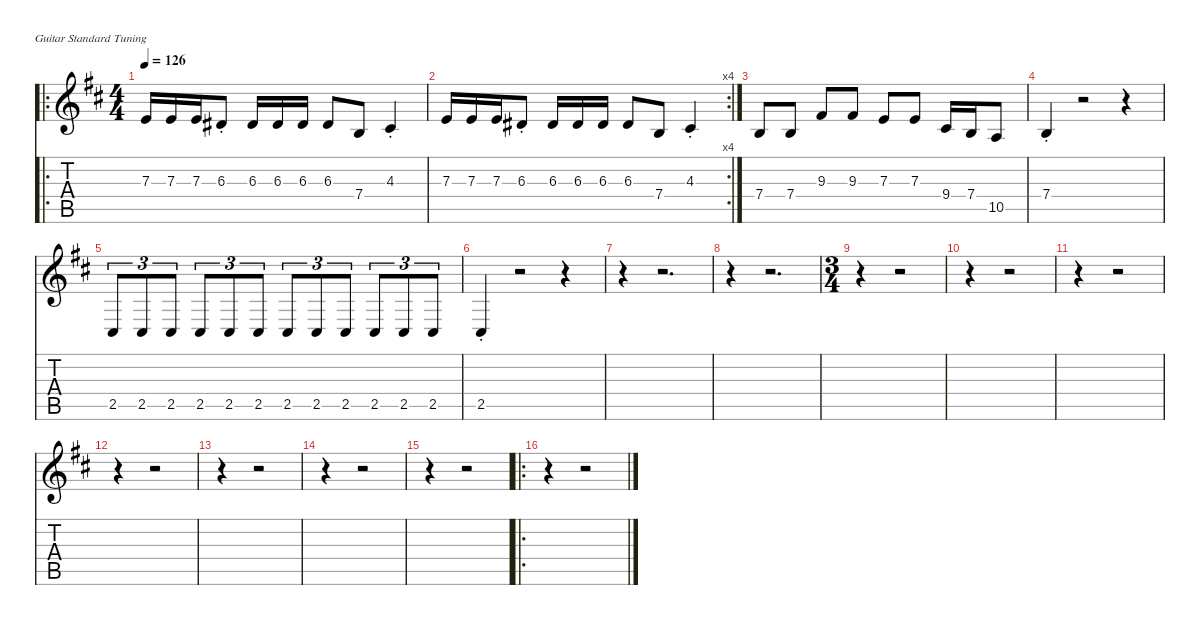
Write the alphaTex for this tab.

\defaultSystemsLayout 4
\hideDynamics
\bracketExtendMode nobrackets
\singleTrackTrackNamePolicy hidden
\multiTrackTrackNamePolicy hidden
\firstSystemTrackNameMode fullname
\firstSystemTrackNameOrientation horizontal
\otherSystemsTrackNameOrientation horizontal
\track ("Trumpet" "tpt.") {instrument trumpet}
\staff {score tabs}
\tuning (E4 B3 G3 D3 A2 E2)
\displaytranspose 2
\ro
\ts (4 4)
\tempo 126
\clef g2
\ks d
7.3{acc forcenatural}.16{dy f beam Up} 7.3{acc forcenatural}.16{beam Up} 7.3{acc forcenatural}.16{beam Up} 6.3{st acc #}.8{beam Up} 6.3{acc #}.16{beam Up} 6.3{acc #}.16{beam Up} 6.3{acc #}.16{beam Up} 6.3{acc #}.8{beam Up} 7.4{acc forcenatural}.8{beam Up} 4.3{st acc #}.4{beam Up} |
\rc 4
7.3{acc forcenatural}.16{beam Up} 7.3{acc forcenatural}.16{beam Up} 7.3{acc forcenatural}.16{beam Up} 6.3{st acc #}.8{beam Up} 6.3{acc #}.16{beam Up} 6.3{acc #}.16{beam Up} 6.3{acc #}.16{beam Up} 6.3{acc #}.8{beam Up} 7.4{acc forcenatural}.8{beam Up} 4.3{st acc #}.4{beam Up} |
7.4{acc forcenatural}.8{dy mf beam Up} 7.4{acc forcenatural}.8{beam Up} 9.3{acc #}.8{beam Up} 9.3{acc #}.8{beam Up} 7.3{acc forcenatural}.8{beam Up} 7.3{acc forcenatural}.8{beam Up} 9.4{acc #}.16{beam Up} 7.4{acc forcenatural}.16{beam Up} 10.5{acc forcenatural}.8{beam Up} |
7.4{st acc forcenatural}.4{dy f beam Up} r.2{beam Up} r.4{beam Up} |
2.5{acc #}.8{tu (3 2) dy mf beam Up} 2.5{acc #}.8{tu (3 2) beam Up} 2.5{acc #}.8{tu (3 2) beam Up} 2.5{acc #}.8{tu (3 2) beam Up} 2.5{acc #}.8{tu (3 2) beam Up} 2.5{acc #}.8{tu (3 2) beam Up} 2.5{acc #}.8{tu (3 2) beam Up} 2.5{acc #}.8{tu (3 2) beam Up} 2.5{acc #}.8{tu (3 2) beam Up} 2.5{acc #}.8{tu (3 2) beam Up} 2.5{acc #}.8{tu (3 2) beam Up} 2.5{acc #}.8{tu (3 2) beam Up} |
2.5{st acc #}.4{beam Up} r.2{beam Up} r.4{beam Up} |
r.4{beam Down} r.2{d beam Down} |
r.4{beam Down} r.2{d beam Down} |
\ts (3 4)
\beaming (8 2 2 2)
r.4{beam Down} r.2{beam Down} |
r.4{beam Down} r.2{beam Down} |
r.4{beam Down} r.2{beam Down} |
r.4{beam Down} r.2{beam Down} |
r.4{beam Down} r.2{beam Down} |
r.4{beam Down} r.2{beam Down} |
r.4{beam Down} r.2{beam Down} |
\ro
r.4{beam Down} r.2{beam Down}
